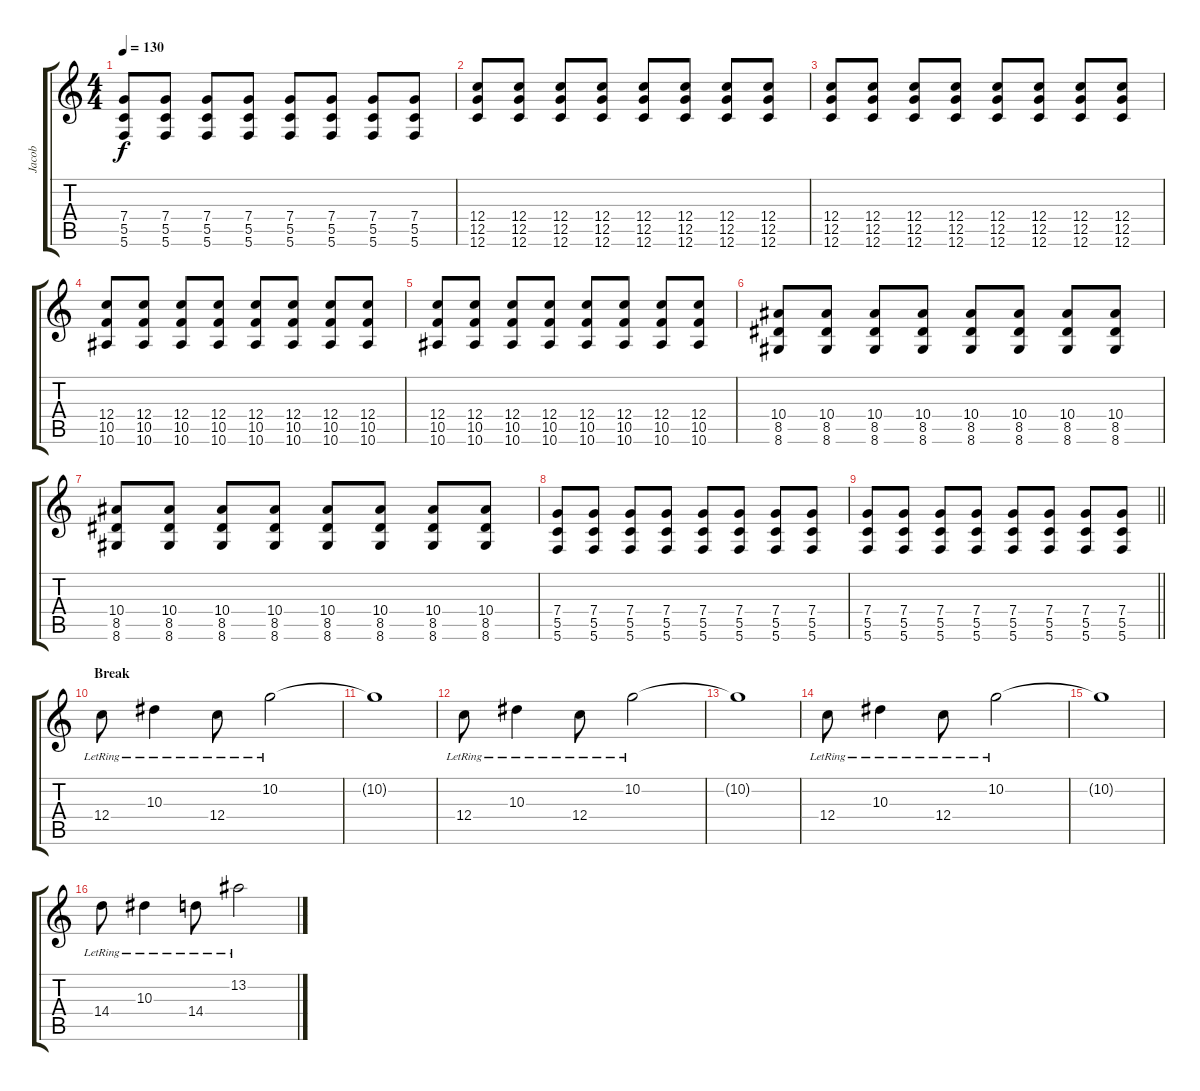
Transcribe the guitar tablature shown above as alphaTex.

\track ("Jacob" "Jacob") {instrument electricguitarjazz}
\staff {score tabs}
\tuning (D4 A3 F3 C3 G2 C2) {hide}
\ts (4 4)
\tempo 130
\clef g2
\ks c
(7.4 5.5 5.6).8{dy f} (7.4 5.5 5.6).8 (7.4 5.5 5.6).8 (7.4 5.5 5.6).8 (7.4 5.5 5.6).8 (7.4 5.5 5.6).8 (7.4 5.5 5.6).8 (7.4 5.5 5.6).8 |
(12.4 12.5 12.6).8 (12.4 12.5 12.6).8 (12.4 12.5 12.6).8 (12.4 12.5 12.6).8 (12.4 12.5 12.6).8 (12.4 12.5 12.6).8 (12.4 12.5 12.6).8 (12.4 12.5 12.6).8 |
(12.4 12.5 12.6).8 (12.4 12.5 12.6).8 (12.4 12.5 12.6).8 (12.4 12.5 12.6).8 (12.4 12.5 12.6).8 (12.4 12.5 12.6).8 (12.4 12.5 12.6).8 (12.4 12.5 12.6).8 |
(12.4 10.5 10.6).8 (12.4 10.5 10.6).8 (12.4 10.5 10.6).8 (12.4 10.5 10.6).8 (12.4 10.5 10.6).8 (12.4 10.5 10.6).8 (12.4 10.5 10.6).8 (12.4 10.5 10.6).8 |
(12.4 10.5 10.6).8 (12.4 10.5 10.6).8 (12.4 10.5 10.6).8 (12.4 10.5 10.6).8 (12.4 10.5 10.6).8 (12.4 10.5 10.6).8 (12.4 10.5 10.6).8 (12.4 10.5 10.6).8 |
(10.4 8.5 8.6).8 (10.4 8.5 8.6).8 (10.4 8.5 8.6).8 (10.4 8.5 8.6).8 (10.4 8.5 8.6).8 (10.4 8.5 8.6).8 (10.4 8.5 8.6).8 (10.4 8.5 8.6).8 |
(10.4 8.5 8.6).8 (10.4 8.5 8.6).8 (10.4 8.5 8.6).8 (10.4 8.5 8.6).8 (10.4 8.5 8.6).8 (10.4 8.5 8.6).8 (10.4 8.5 8.6).8 (10.4 8.5 8.6).8 |
(7.4 5.5 5.6).8 (7.4 5.5 5.6).8 (7.4 5.5 5.6).8 (7.4 5.5 5.6).8 (7.4 5.5 5.6).8 (7.4 5.5 5.6).8 (7.4 5.5 5.6).8 (7.4 5.5 5.6).8 |
\barLineRight lightlight
(7.4 5.5 5.6).8 (7.4 5.5 5.6).8 (7.4 5.5 5.6).8 (7.4 5.5 5.6).8 (7.4 5.5 5.6).8 (7.4 5.5 5.6).8 (7.4 5.5 5.6).8 (7.4 5.5 5.6).8 |
\section ("" "Break")
12.4{lr}.8{instrument electricguitarjazz} 10.3{lr}.4 12.4{lr}.8 10.2{lr}.2 |
10.2{t}.1 |
12.4{lr}.8 10.3{lr}.4 12.4{lr}.8 10.2{lr}.2 |
10.2{t}.1 |
12.4{lr}.8 10.3{lr}.4 12.4{lr}.8 10.2{lr}.2 |
10.2{t}.1 |
14.4{lr}.8 10.3{lr}.4 14.4{lr}.8 13.2{lr}.2
